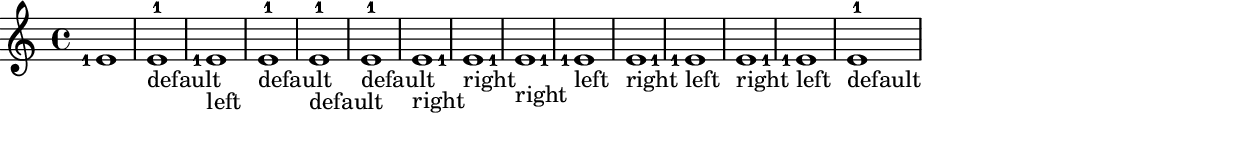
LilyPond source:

%% Generated by lilypond-book.py
%% Options: [exampleindent=10.16\mm,indent=0\mm,line-width=160\mm]
\include "lilypond-book-preamble.ly"


% ****************************************************************
% Start cut-&-pastable-section
% ****************************************************************



\paper {
  indent = 0\mm
  line-width = 160\mm
  % offset the left padding, also add 1mm as lilypond creates cropped
  % images with a little space on the right
  line-width = #(- line-width (* mm  3.000000) (* mm 1))
}

\layout {
  
}





% ****************************************************************
% ly snippet:
% ****************************************************************
\sourcefilename "/home/gub/NewGub/gub/target/linux-x86/src/lilypond-git.sv.gnu.org--lilypond.git-stable-2.20/input/regression/unset-once.ly"
\sourcefileline 0
\version "2.19.21"

\header {

  texidoc = "@code{\\once \\unset} should change a context property
value for just one timestep and then return to the previous value."

}
\relative {
  \set fingeringOrientations = #'(left)
  <e'-1>1 |
  \once \unset fingeringOrientations
  <e-1>-"default" |
  <e-1>-"left" |

  \unset fingeringOrientations
  <e-1>-"default" |
  \once\unset fingeringOrientations
  <e-1>-"default" |
  <e-1>-"default" |
  \set Score.fingeringOrientations = #'(right)
  <e-1>-"right"
  \once\unset fingeringOrientations
  <e-1>-"right"
  <e-1>-"right"
  \once\set fingeringOrientations = #'(left)
  <e-1>-"left"
  <e-1>-"right"
  \set fingeringOrientations = #'(left)
  <e-1>-"left"
  \once \unset fingeringOrientations
  <e-1>-"right"
  <e-1>-"left"
  \unset fingeringOrientations
  \set Score.fingeringOrientations = #'(up down)
  <e-1>-"default"
}



% ****************************************************************
% end ly snippet
% ****************************************************************
